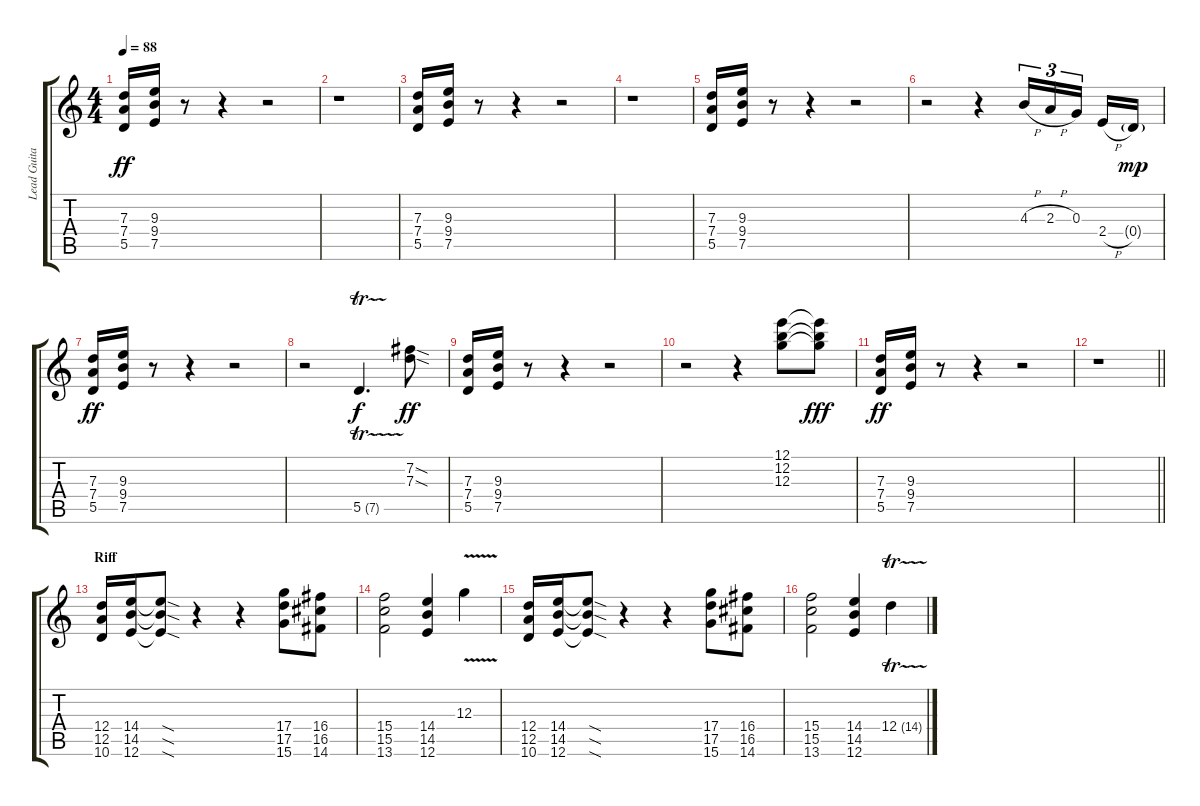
\track ("Lead Guitar" "Lead Guita") {instrument distortionguitar}
\staff {score tabs}
\tuning (E4 B3 G3 D3 A2 E2) {hide}
\ts (4 4)
\tempo 88
\clef g2
\ks c
(7.3 7.4 5.5).16{dy ff} (9.3 9.4 7.5).16 r.8 r.4 r.2 |
r.1 |
(7.3 7.4 5.5).16 (9.3 9.4 7.5).16 r.8 r.4 r.2 |
r.1 |
(7.3 7.4 5.5).16 (9.3 9.4 7.5).16 r.8 r.4 r.2 |
r.2 r.4 4.3{h}.16{tu (3 2)} 2.3{h}.16{tu (3 2)} 0.3.16{tu (3 2) beam splitsecondary} 2.4{h}.16 0.4{g}.16{dy mp} |
(7.3 7.4 5.5).16{dy ff} (9.3 9.4 7.5).16 r.8 r.4 r.2 |
r.2 5.5{tr (7 32)}.4{d dy f} (7.2{sod} 7.3{sod}).8{dy ff} |
(7.3 7.4 5.5).16 (9.3 9.4 7.5).16 r.8 r.4 r.2 |
r.2 r.4 (12.1 12.2 12.3).8 (12.1{t} 12.2{t} 12.3{t}).8{dy fff} |
(7.3 7.4 5.5).16{dy ff} (9.3 9.4 7.5).16 r.8 r.4 r.2 |
\barLineRight lightlight
r.1 |
\section ("" "Riff")
(12.4 12.5 10.6).16 (14.4 14.5 12.6).16 (14.4{sod t} 14.5{sod t} 12.6{sod t}).8 r.4 r.4 (17.4 17.5 15.6).8 (16.4 16.5 14.6).8 |
(15.4 15.5 13.6).2 (14.4 14.5 12.6).4 12.3{v}.4 |
(12.4 12.5 10.6).16 (14.4 14.5 12.6).16 (14.4{sod t} 14.5{sod t} 12.6{sod t}).8 r.4 r.4 (17.4 17.5 15.6).8 (16.4 16.5 14.6).8 |
(15.4 15.5 13.6).2 (14.4 14.5 12.6).4 12.4{tr (14 32)}.4
